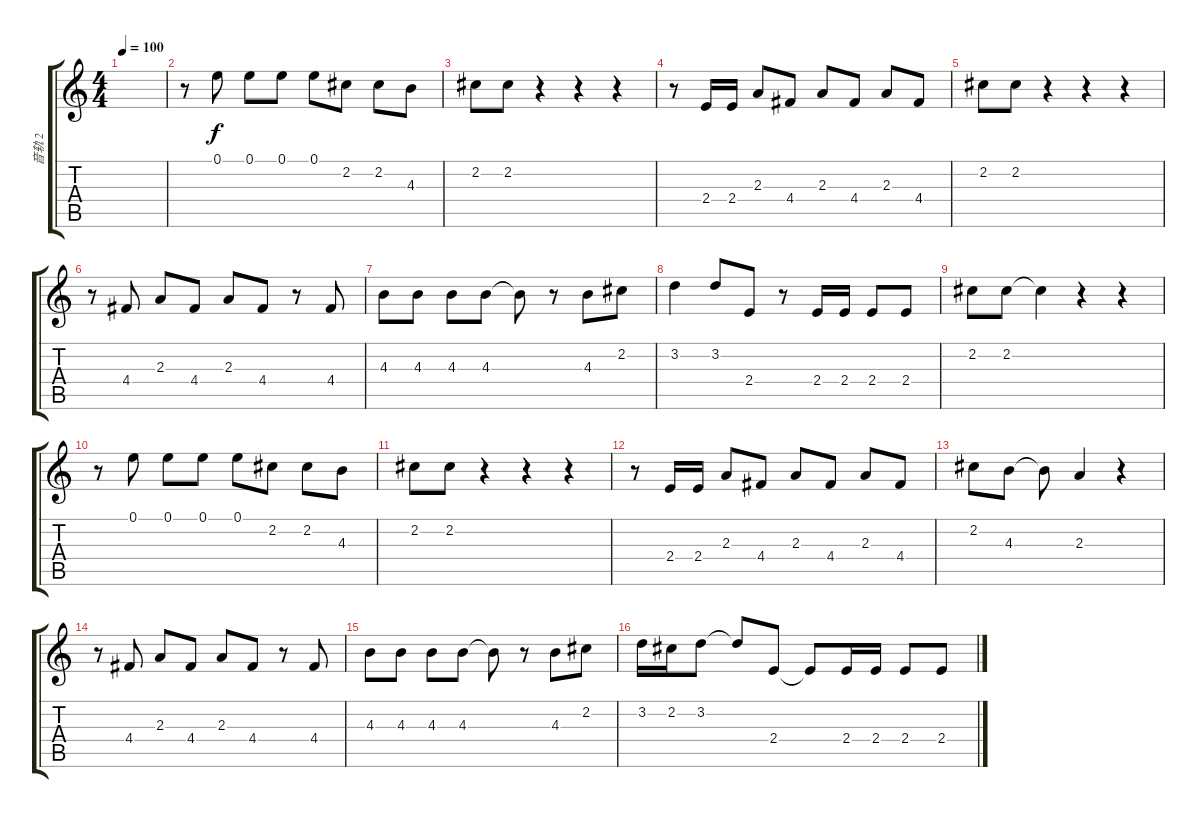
\track ("音轨 2" "音轨 2") {instrument acousticguitarsteel}
\staff {score tabs}
\tuning (E4 B3 G3 D3 A2 E2) {hide}
\ts (4 4)
\tempo 100
\clef g2
\ks c
|
r.8 0.1.8 0.1.8 0.1.8 0.1.8 2.2.8 2.2.8 4.3.8 |
2.2.8 2.2.8 r.4 r.4 r.4 |
r.8 2.4.16 2.4.16 2.3.8 4.4.8 2.3.8 4.4.8 2.3.8 4.4.8 |
2.2.8 2.2.8 r.4 r.4 r.4 |
r.8 4.4.8 2.3.8 4.4.8 2.3.8 4.4.8 r.8 4.4.8 |
4.3.8 4.3.8 4.3.8 4.3.8 4.3{t}.8 r.8 4.3.8 2.2.8 |
3.2.4 3.2.8{txt ""} 2.4.8 r.8 2.4.16 2.4.16 2.4.8 2.4.8 |
2.2.8 2.2.8 2.2{t}.4 r.4 r.4 |
r.8 0.1.8 0.1.8 0.1.8 0.1.8 2.2.8 2.2.8 4.3.8 |
2.2.8 2.2.8 r.4 r.4 r.4 |
r.8 2.4.16 2.4.16 2.3.8 4.4.8 2.3.8 4.4.8 2.3.8 4.4.8 |
2.2.8 4.3.8 4.3{t}.8 2.3.4 r.4 |
r.8 4.4.8 2.3.8 4.4.8 2.3.8 4.4.8 r.8 4.4.8 |
4.3.8 4.3.8 4.3.8 4.3.8 4.3{t}.8 r.8 4.3.8 2.2.8 |
3.2.16 2.2.16 3.2.8 3.2{t}.8 2.4.8 2.4{t}.8 2.4.16 2.4.16 2.4.8 2.4.8
